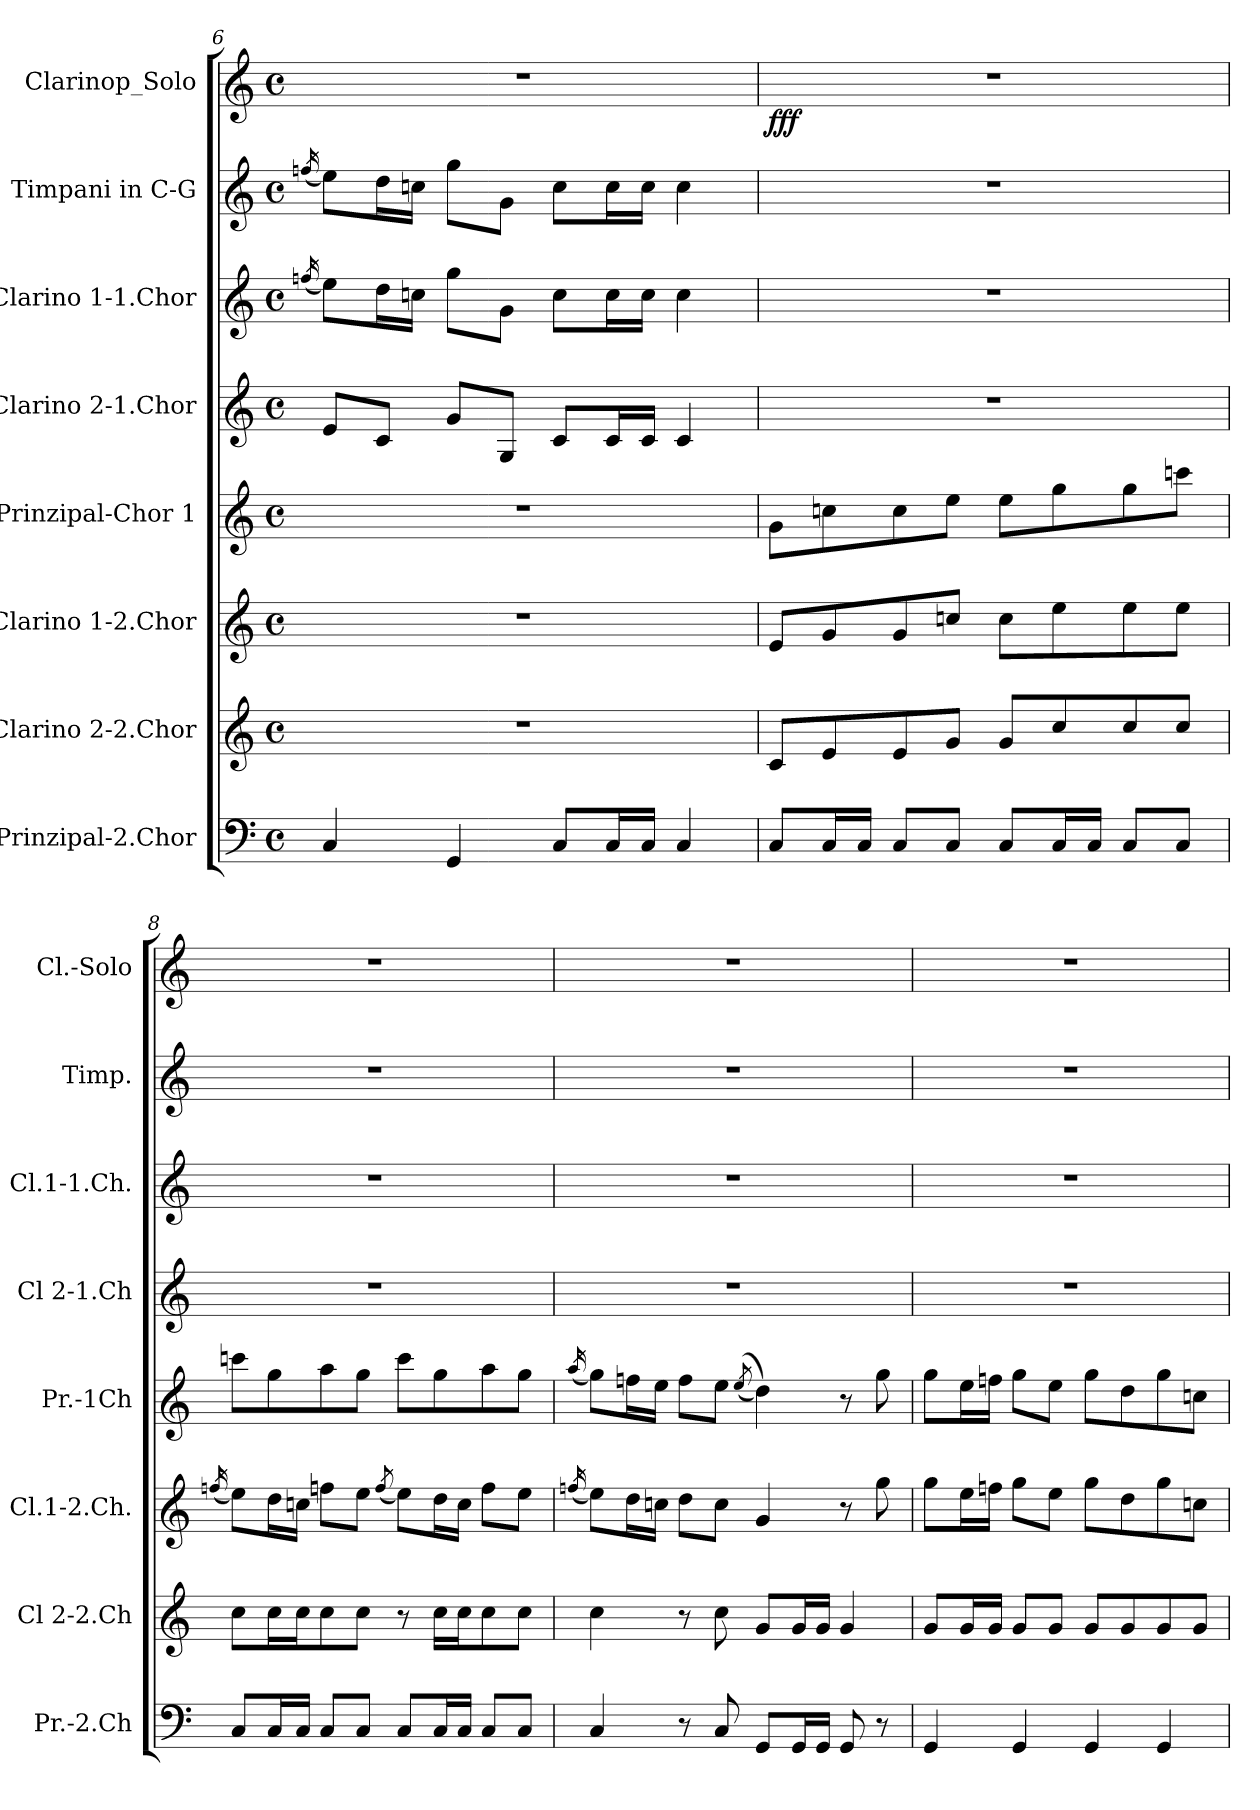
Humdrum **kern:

**kern	**kern	**kern	**kern	**kern	**kern	**kern	**kern	**dynam
*part8	*part7	*part6	*part5	*part4	*part3	*part2	*part1	*part1
*staff8	*staff7	*staff6	*staff5	*staff4	*staff3	*staff2	*staff1	*staff1
*I"Prinzipal-2.Chor	*I"Clarino 2-2.Chor	*I"Clarino 1-2.Chor	*I"Prinzipal-Chor 1	*I"Clarino 2-1.Chor	*I"Clarino 1-1.Chor	*I"Timpani in C-G	*I"Clarinop_Solo	*
*I'Pr.-2.Ch	*I'Cl 2-2.Ch	*I'Cl.1-2.Ch.	*I'Pr.-1Ch	*I'Cl 2-1.Ch	*I'Cl.1-1.Ch.	*I'Timp.	*I'Cl.-Solo	*
*clefF4	*clefG2	*clefG2	*clefG2	*clefG2	*clefG2	*clefG2	*clefG2	*
*	*	*ITrd1c2	*ITrd1c2	*	*ITrd1c2	*ITrd1c2	*	*
*M4/4	*M4/4	*M4/4	*M4/4	*M4/4	*M4/4	*M4/4	*M4/4	*
*met(c)	*met(c)	*met(c)	*met(c)	*met(c)	*met(c)	*met(c)	*met(c)	*
=6	=6	=6	=6	=6	=6	=6	=6	=6
.	.	.	.	.	(>16qee-	(>16qee-	.	.
4C	1r	1r	1r	8eL	8ddL)	8ddL)	1r	.
.	.	.	.	8cJ	16ccL	16ccL	.	.
.	.	.	.	.	16b-JJ	16b-JJ	.	.
4GG	.	.	.	8gL	8ffL	8ffL	.	.
.	.	.	.	8GJ	8fJ	8fJ	.	.
8CL	.	.	.	8cL	8b-L	8b-L	.	.
16CL	.	.	.	16cL	16b-L	16b-L	.	.
16CJJ	.	.	.	16cJJ	16b-JJ	16b-JJ	.	.
4C	.	.	.	4c	4b-	4b-	.	.
!!LO:LB:g=z
=7	=7	=7	=7	=7	=7	=7	=7	=7
!	!	!	!	!	!	!	!	!LO:DY:b
!	!	!	!	!	!	!	!	!LO:DY:n=1:b
!	!	!	!	!	!	!	!	!LO:DY:n=2:b
8CL	8cL	8dL	8fL	1r	1r	1r	1r	f f f
16CL	8e	8f	8b-	.	.	.	.	.
16CJJ	.	.	.	.	.	.	.	.
8CL	8e	8f	8b-	.	.	.	.	.
8CJ	8gJ	8b-J	8ddJ	.	.	.	.	.
8CL	8gL	8b-L	8ddL	.	.	.	.	.
16CL	8cc	8dd	8ff	.	.	.	.	.
16CJJ	.	.	.	.	.	.	.	.
8CL	8cc	8dd	8ff	.	.	.	.	.
8CJ	8ccJ	8ddJ	8bb-J	.	.	.	.	.
=8	=8	=8	=8	=8	=8	=8	=8	=8
.	.	(>16qee-	.	.	.	.	.	.
8CL	8ccL	8ddL)	8bb-L	1r	1r	1r	1r	.
16CL	16ccL	16ccL	8ff	.	.	.	.	.
16CJJ	16ccJ	16b-JJ	.	.	.	.	.	.
8CL	8cc	8ee-L	8gg	.	.	.	.	.
8CJ	8ccJ	8ddJ	8ffJ	.	.	.	.	.
.	.	(>8qee-	.	.	.	.	.	.
8CL	8r	8ddL)	8bb-L	.	.	.	.	.
16CL	16ccLL	16ccL	8ff	.	.	.	.	.
16CJJ	16ccJ	16b-JJ	.	.	.	.	.	.
8CL	8cc	8ee-L	8gg	.	.	.	.	.
8CJ	8ccJ	8ddJ	8ffJ	.	.	.	.	.
=9	=9	=9	=9	=9	=9	=9	=9	=9
.	.	(>16qee-	(>16qgg	.	.	.	.	.
4C	4cc	8ddL)	8ffL)	1r	1r	1r	1r	.
.	.	16ccL	16ee-L	.	.	.	.	.
.	.	16b-JJ	16ddJJ	.	.	.	.	.
8r	8r	8ccL	8ee-L	.	.	.	.	.
8C	8cc	8b-J	8ddJ	.	.	.	.	.
.	.	.	(>(>8qdd	.	.	.	.	.
8GGL	8gL	4f	4cc))	.	.	.	.	.
16GGL	16gL	.	.	.	.	.	.	.
16GGJJ	16gJJ	.	.	.	.	.	.	.
8GG	4g	8r	8r	.	.	.	.	.
8r	.	8ff	8ff	.	.	.	.	.
!!LO:LB:g=z
=10	=10	=10	=10	=10	=10	=10	=10	=10
4GG	8gL	8ffL	8ffL	1r	1r	1r	1r	.
.	16gL	16ddL	16ddL	.	.	.	.	.
.	16gJJ	16ee-JJ	16ee-JJ	.	.	.	.	.
4GG	8gL	8ffL	8ffL	.	.	.	.	.
.	8gJ	8ddJ	8ddJ	.	.	.	.	.
4GG	8gL	8ffL	8ffL	.	.	.	.	.
.	8g	8cc	8cc	.	.	.	.	.
4GG	8g	8ff	8ff	.	.	.	.	.
.	8gJ	8b-J	8b-J	.	.	.	.	.
=	=	=	=	=	=	=	=	=
*-	*-	*-	*-	*-	*-	*-	*-	*-
